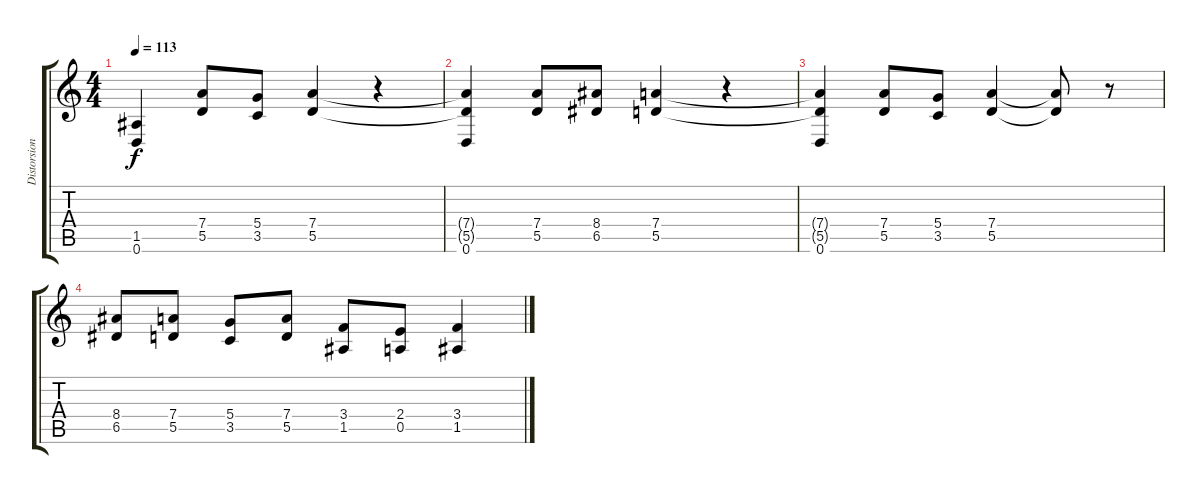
\track ("Distorsion Guitar" "Distorsion") {instrument overdrivenguitar}
\staff {score tabs}
\tuning (E4 B3 G3 D3 A2 D2) {hide}
\ts (4 4)
\tempo 113
\clef g2
\ks c
(1.5{t} 0.6).4{dy f} (7.4 5.5).8 (5.4 3.5).8 (7.4 5.5).4 r.4 |
(7.4{t} 5.5{t} 0.6).4 (7.4 5.5).8 (8.4 6.5).8 (7.4 5.5).4 r.4 |
(7.4{t} 5.5{t} 0.6).4 (7.4 5.5).8 (5.4 3.5).8 (7.4 5.5).4 (7.4{t} 5.5{t}).8 r.8 |
(8.4 6.5).8 (7.4 5.5).8 (5.4 3.5).8 (7.4 5.5).8 (3.4 1.5).8 (2.4 0.5).8 (3.4 1.5).4
